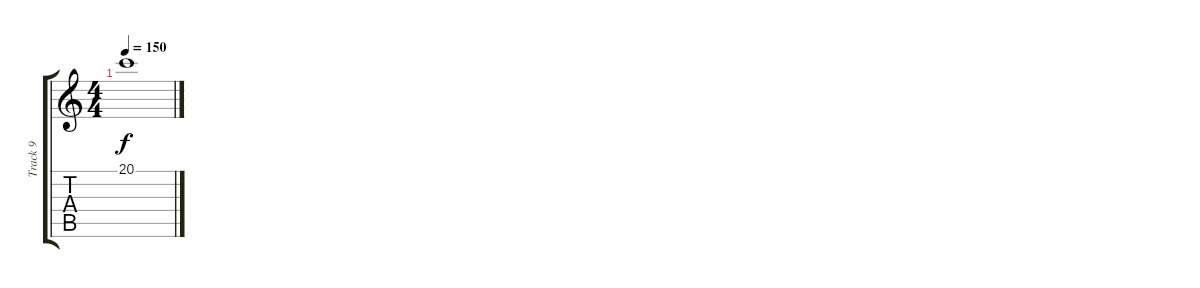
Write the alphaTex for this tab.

\track ("Track 9" "Track 9") {instrument flute}
\staff {score tabs}
\tuning (E4 B3 G3 D3 A2 E2) {hide}
\ts (4 4)
\tempo 150
\clef g2
\ks c
20.1{t}.1{dy f}
